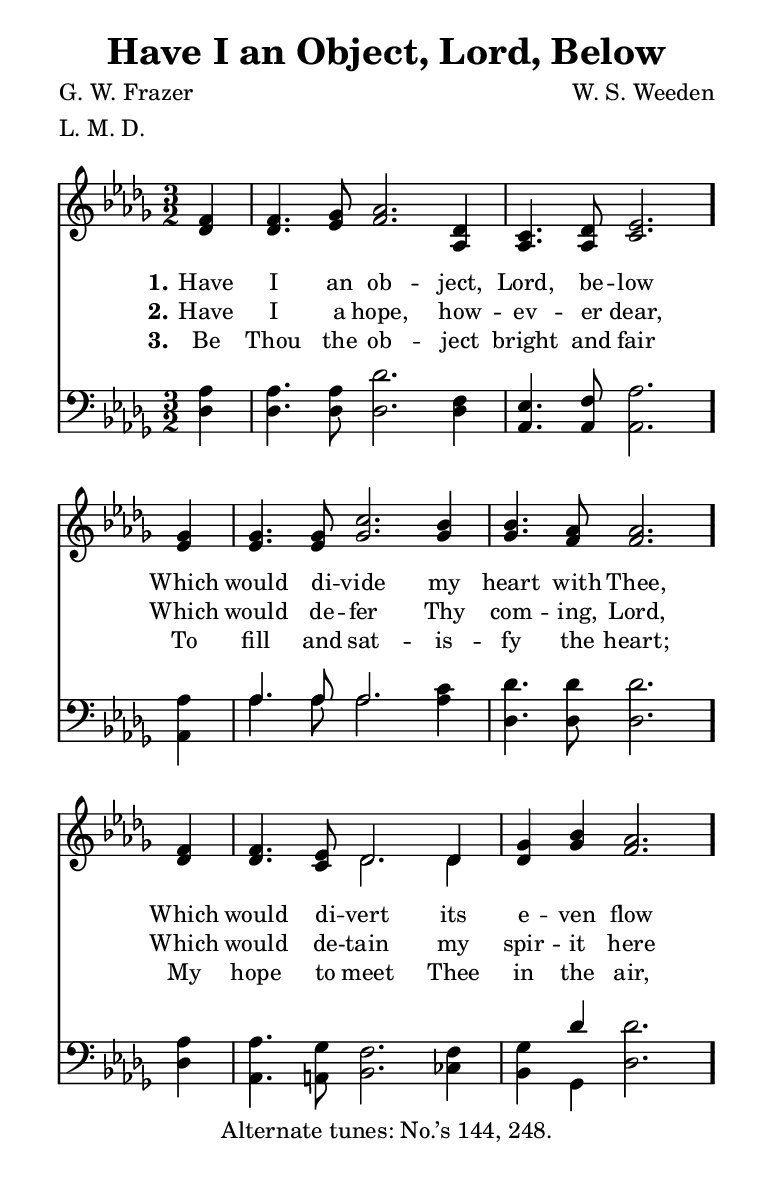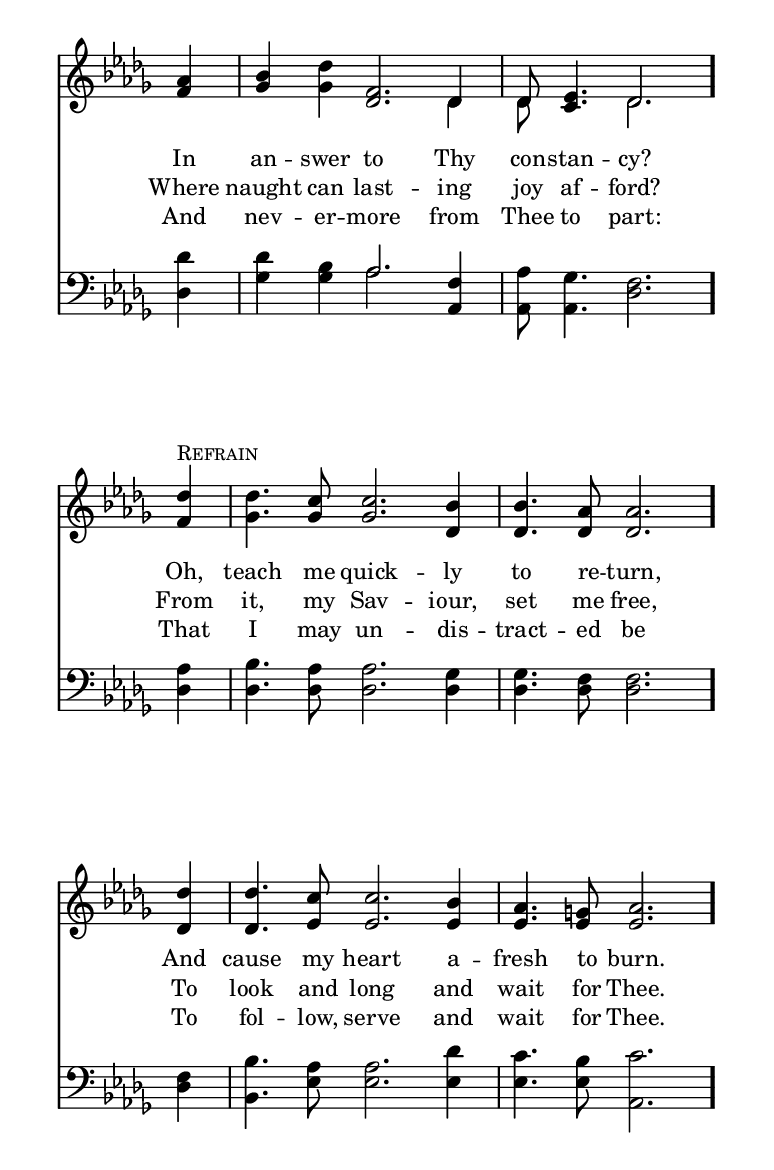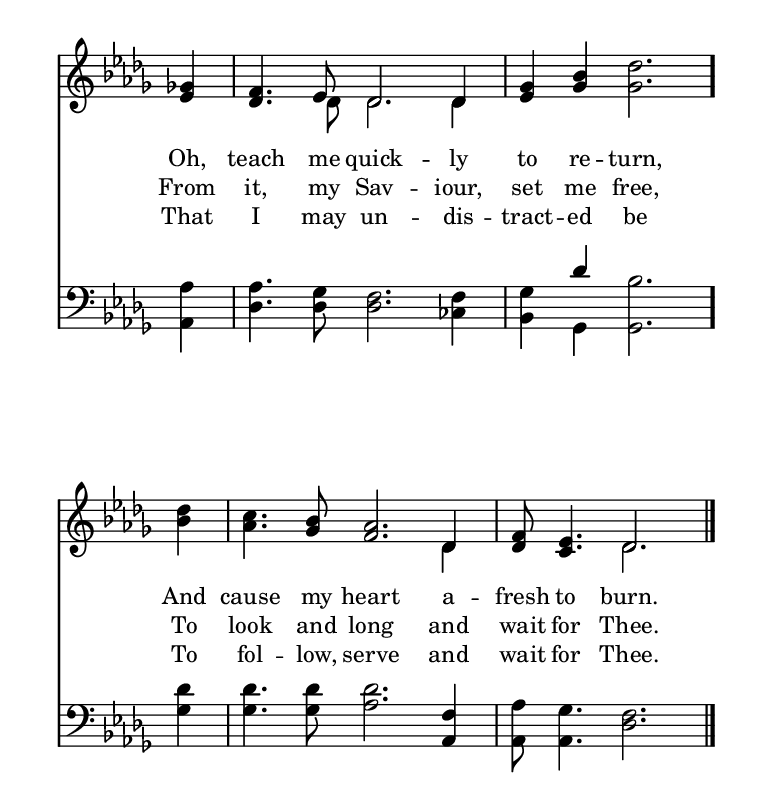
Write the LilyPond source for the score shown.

\include "common/global.ily"
\paper {
  \include "common/paper.ily"
  ragged-last-bottom = ##t
  systems-per-page = #(cond (is-eogsized 4) (#t #f))
  system-count = #(cond (is-eogsized 5) (#t #f))
  page-count = ##f
  oddFooterMarkup = \markup { \fill-line { \on-the-fly \first-page "Alternate tunes: No.’s 144, 248." } }
}

\header{
  hymnnumber = "164"
  title = "Have I an Object, Lord, Below"
  tunename = "Mother’s Prayer"
  meter = "L. M. D."
  poet = "G. W. Frazer"
  composer = "W. S. Weeden"
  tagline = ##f
}

patternAA = { c4 | c4. c8 c2. c4 | c4. c8 c2. }
patternAB = { c4 | c4. c8 c2. c4 | c4  c4 c2. }
patternAC = { c4 | c4. c8 c2. c4 | c8 c4. c2. }

patternBA = { c4 | c4  c4 c2. c4 | c8 c4. c2. }

global = {
  \include "common/overrides.ily"
  \override Staff.TimeSignature.style = #'numbered
  \time 3/2
  \override Score.MetronomeMark.transparent = ##t % hide all fermata changes too
  \tempo 2=70
  \key des \major
  \partial 4
  \autoBeamOff
}

notesSoprano = {
\global
\relative c' {

  \changePitch \patternAA { f | f ges aes des, | c des ees }
  \changePitch \patternAA { ges | ges ges c bes | bes aes aes }
  \changePitch \patternAB { f | f ees des des | ges bes aes }
  \changePitch \patternBA { aes | bes des f, des | des ees des } \eogbreak

  << s^\markup { \small \caps "Refrain" }
  \changePitch \patternAA { des' | des c c bes | bes aes aes } >>
  \changePitch \patternAA { des | des c c bes | aes g aes }
  \changePitch \patternAB { ges | f ees des des | ges bes des }
  \changePitch \patternAC { des | c bes aes des, | f ees des }

  \bar "|."

}
}

notesAlto = {
\global
\relative e' {

  \changePitch \patternAA { des | des ees f aes, | aes aes c }
  \changePitch \patternAA { ees | ees ees ges ges | ges f f }
  \changePitch \patternAB { des | des c des des | des ges f }
  \changePitch \patternBA { f | ges ges des des | des c des }

  \changePitch \patternAA { f | ges ges ges des | des des des }
  \changePitch \patternAA { des | des ees ees ees | ees ees ees }
  \changePitch \patternAB { ees | des des des des | ees ges ges }
  \changePitch \patternAC { bes | aes ges f des | des c des }

}
}

notesTenor = {
\global
\relative a {

  \changePitch \patternAA { aes | aes aes des f, | ees f aes }
  \changePitch \patternAA { aes | aes aes aes c | des des des }
  \changePitch \patternAB { aes | aes ges f f | ges des' des }
  \changePitch \patternBA { des | des bes aes f | aes ges f }

  \changePitch \patternAA { aes | bes aes aes ges | ges f f }
  \changePitch \patternAA { f | bes aes aes des | c bes c }
  \changePitch \patternAB { aes | aes ges f f | ges des' bes }
  \changePitch \patternAC { des | des des des f, | aes ges f }

}
}

notesBass = {
\global
\relative f {

  \changePitch \patternAA { des | des des des des | aes aes aes }
  \changePitch \patternAA { aes | aes' aes aes aes | des, des des }
  \changePitch \patternAB { des | aes a bes ces | bes ges des' }
  \changePitch \patternBA { des | ges ges aes aes, | aes aes des }

  \changePitch \patternAA { des | des des des des | des des des }
  \changePitch \patternAA { des | bes ees ees ees | ees ees aes, }
  \changePitch \patternAB { aes | des des des ces | bes ges ges }
  \changePitch \patternAC { ges' | ges ges aes aes, | aes aes des }

}
}

wordsA = \lyricmode {
\set stanza = "1."

Have I an ob -- ject, Lord, be -- low \bar "."
Which would di -- vide my heart with Thee, \bar "."
Which would di -- vert its e -- ven flow \bar "."
In an -- swer to Thy con -- stan -- cy? \bar "."
Oh, teach me quick -- ly to re -- turn, \bar "."
And cause my heart a -- fresh to burn. \bar "."
%{HIDE>%} Oh, teach me quick -- ly to re -- turn, \bar "."
And cause my heart a -- fresh to burn. %{<HIDE%} \bar "."

}

wordsB = \lyricmode {
\set stanza = "2."

Have I a hope, how -- ev -- er dear,
Which would de -- fer Thy com -- ing, Lord,
Which would de -- tain my spir -- it here
Where naught can last -- ing joy af -- ford?
From it, my Sav -- iour, set me free,
To look and long and wait for Thee.
%{HIDE>%} From it, my Sav -- iour, set me free,
To look and long and wait for Thee. %{<HIDE%}

}

wordsC = \lyricmode {
\set stanza = "3."

Be Thou the ob -- ject bright and fair
To fill and sat -- is -- fy the heart;
My hope to meet Thee in the air,
And nev -- er -- more from Thee to part:
That I may un -- dis -- tract -- ed be
To fol -- low, serve and wait for Thee.
%{HIDE>%} That I may un -- dis -- tract -- ed be
To fol -- low, serve and wait for Thee. %{<HIDE%}

}

\score {
  \context ChoirStaff <<
    \context Staff = upper <<
      \set Staff.autoBeaming = ##f
      \set ChoirStaff.systemStartDelimiter = #'SystemStartBar
      \set ChoirStaff.printPartCombineTexts = ##f
      \partcombine #'(2 . 9) \notesSoprano \notesAlto
      \context NullVoice = sopranos { \voiceOne << \notesSoprano >> }
      \context NullVoice = altos { \voiceTwo << \notesAlto >> }
      \context Lyrics = one   \lyricsto sopranos \wordsA
      \context Lyrics = two   \lyricsto sopranos \wordsB
      \context Lyrics = three \lyricsto sopranos \wordsC
    >>
    \context Staff = men <<
      \set Staff.autoBeaming = ##f
      \clef bass
      \set ChoirStaff.printPartCombineTexts = ##f
      \partcombine #'(2 . 9) \notesTenor \notesBass
      \context NullVoice = tenors { \voiceOne << \notesTenor >> }
      \context NullVoice = basses { \voiceTwo << \notesBass >> }
    >>
  >>
  \layout {
    \include "common/layout.ily"
  }
  \midi{
    \include "common/midi.ily"
  }
}

\version "2.19.49"  % necessary for upgrading to future LilyPond versions.

% vi:set et ts=2 sw=2 ai nocindent syntax=lilypond:
